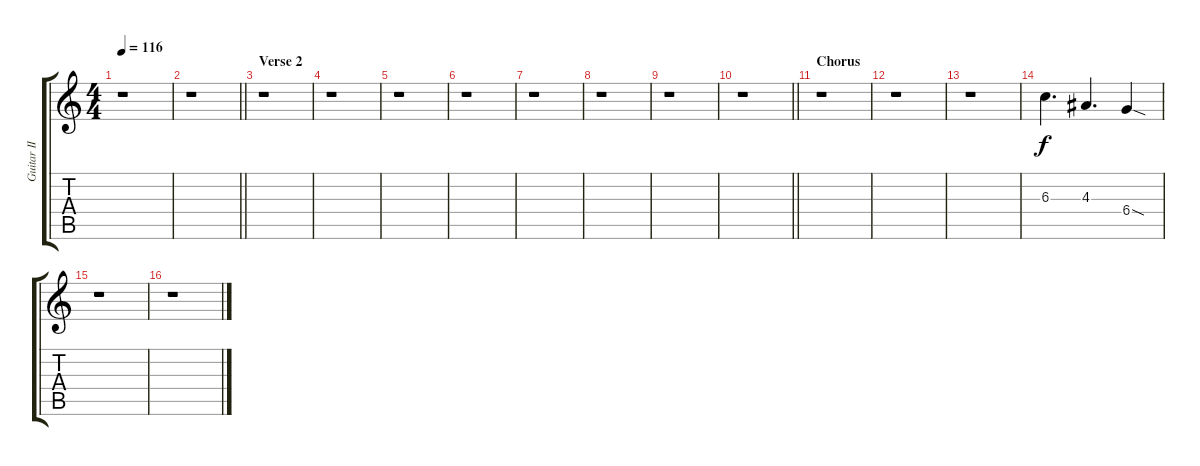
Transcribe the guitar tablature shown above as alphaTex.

\track ("Guitar II" "Guitar II") {instrument distortionguitar}
\staff {score tabs}
\tuning (Eb4 Bb3 Gb3 Db3 Ab2 Eb2) {hide}
\ts (4 4)
\tempo 116
\clef g2
\ks c
r.1{dy f} |
\barLineRight lightlight
r.1 |
\section ("" "Verse 2")
r.1 |
r.1 |
r.1 |
r.1 |
r.1 |
r.1 |
r.1 |
\barLineRight lightlight
r.1 |
\section ("" "Chorus")
r.1 |
r.1 |
r.1 |
6.3.4{d} 4.3.4{d} 6.4{sod}.4 |
r.1 |
r.1
